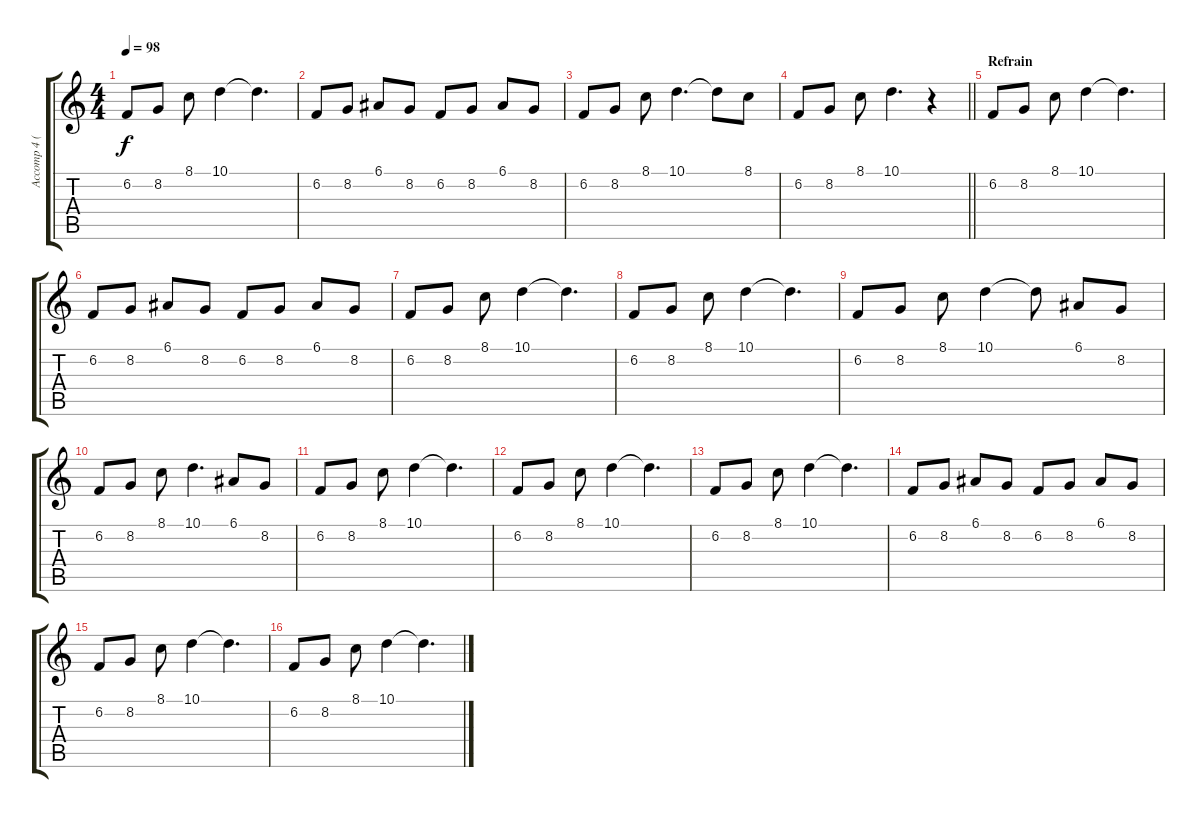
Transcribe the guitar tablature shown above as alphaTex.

\track ("Accomp 4 (PFlute)" "Accomp 4 (") {instrument panflute}
\staff {score tabs}
\tuning (E4 B3 G3 D3 A2 E2) {hide}
\ts (4 4)
\tempo 98
\clef g2
\ks c
6.2.8{dy f} 8.2.8 8.1.8 10.1.4 10.1{t}.4{d} |
6.2.8 8.2.8 6.1.8 8.2.8 6.2.8 8.2.8 6.1.8 8.2.8 |
6.2.8 8.2.8 8.1.8 10.1.4{d} 10.1{t}.8 8.1.8 |
\barLineRight lightlight
6.2.8 8.2.8 8.1.8 10.1.4{d} r.4 |
\section ("" "Refrain")
6.2.8 8.2.8 8.1.8 10.1.4 10.1{t}.4{d} |
6.2.8 8.2.8 6.1.8 8.2.8 6.2.8 8.2.8 6.1.8 8.2.8 |
6.2.8 8.2.8 8.1.8 10.1.4 10.1{t}.4{d} |
6.2.8 8.2.8 8.1.8 10.1.4 10.1{t}.4{d} |
6.2.8 8.2.8 8.1.8 10.1.4 10.1{t}.8 6.1.8 8.2.8 |
6.2.8 8.2.8 8.1.8 10.1.4{d} 6.1.8 8.2.8 |
6.2.8 8.2.8 8.1.8 10.1.4 10.1{t}.4{d} |
6.2.8 8.2.8 8.1.8 10.1.4 10.1{t}.4{d} |
6.2.8 8.2.8 8.1.8 10.1.4 10.1{t}.4{d} |
6.2.8 8.2.8 6.1.8 8.2.8 6.2.8 8.2.8 6.1.8 8.2.8 |
6.2.8 8.2.8 8.1.8 10.1.4 10.1{t}.4{d} |
6.2.8 8.2.8 8.1.8 10.1.4 10.1{t}.4{d}
